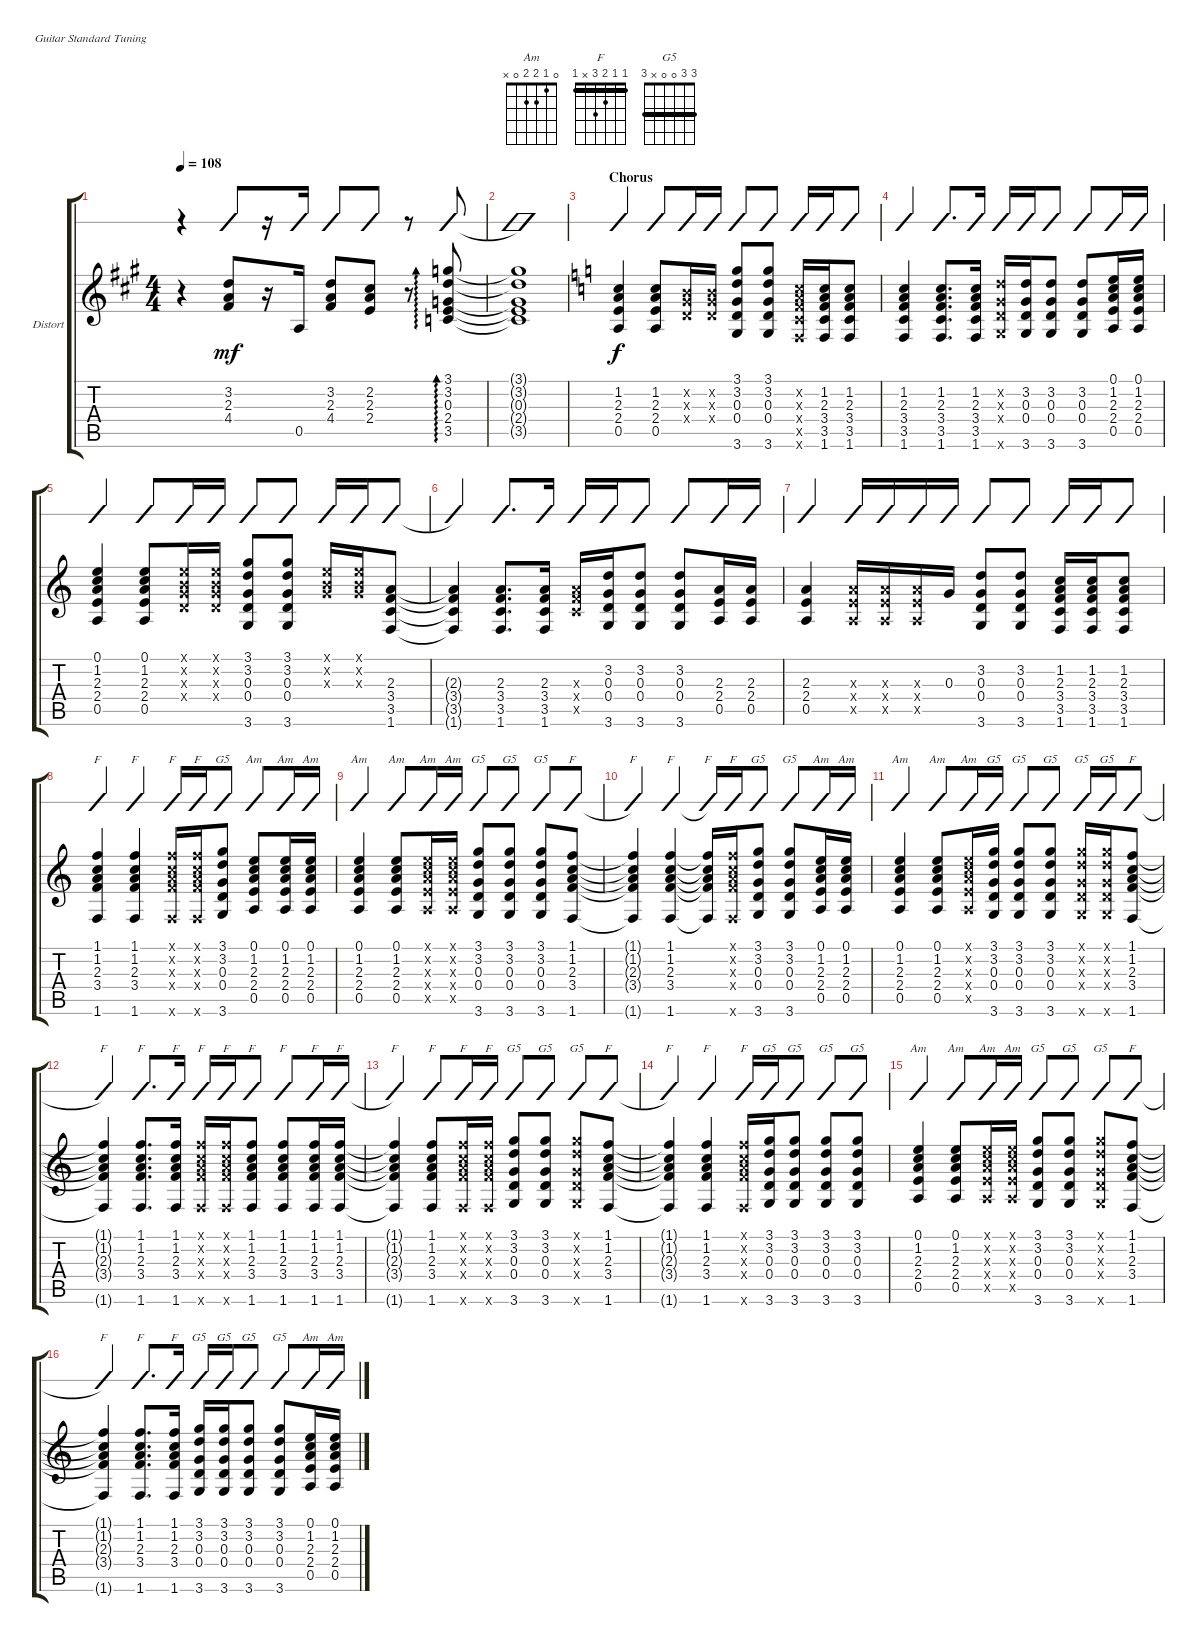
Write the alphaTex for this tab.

\defaultSystemsLayout 4
\bracketExtendMode groupsimilarinstruments
\firstSystemTrackNameOrientation horizontal
\otherSystemsTrackNameOrientation horizontal
\track ("Distort (GTR1)" "Distort") {instrument overdrivenguitar}
\staff {score tabs slash}
\tuning (E4 B3 G3 D3 A2 E2)
\chord ("Am" 0 1 2 2 0 x)
\chord ("F" 1 1 2 3 x 1) {barre (1 1)}
\chord ("G5" 3 3 0 0 x 3) {barre 3}
\ts (4 4)
\tempo 108
\clef g2
\ks a
r.4{dy mf} (3.2 2.3 4.4).8 r.16 0.5.16 (4.4 2.3 3.2).8 (2.2 2.3 2.4).8 r.8 (3.1 3.2 0.3 2.4 3.5).8{ad 0} |
(3.5{t} 2.4{t} 0.3{t} 3.2{t} 3.1{t}).1 |
\section ("" "Chorus")
\ks c
(1.2 2.3 2.4 0.5).4{dy f} (1.2 2.3 2.4 0.5).8 (0.4{x} 0.3{x} 0.2{x}).16 (0.2{x} 0.3{x} 0.4{x}).16 (3.1 3.2 0.3 0.4 3.6).8 (3.1 3.2 0.3 0.4 3.6).8 (1.6{x} 3.5{x} 3.4{x} 2.3{x} 1.2{x}).16 (1.2 2.3 3.4 3.5 1.6).16 (1.6 3.5 3.4 2.3 1.2).8 |
(1.2 2.3 3.4 3.5 1.6).4 (1.2 2.3 3.4 3.5 1.6).8{d} (1.2 2.3 3.4 3.5 1.6).16 (3.2{x} 0.3{x} 0.4{x} 3.6{x}).16 (3.6 0.4 0.3 3.2).16 (3.6 0.4 0.3 3.2).8 (3.6 0.4 0.3 3.2).8 (0.1 1.2 2.3 2.4 0.5).16 (0.1 1.2 2.3 2.4 0.5).16 |
(0.1 1.2 2.3 2.4 0.5).4 (0.1 1.2 2.3 2.4 0.5).8 (0.1{x} 0.2{x} 0.3{x} 0.4{x}).16 (0.4{x} 0.3{x} 0.2{x} 0.1{x}).16 (3.1 3.2 0.3 0.4 3.6).8 (3.6 0.4 0.3 3.2 3.1).8 (0.1{x} 0.2{x} 0.3{x}).16 (0.3{x} 0.2{x} 0.1{x}).16 (2.3 3.4 3.5 1.6).8 |
(1.6{t} 3.5{t} 3.4{t} 2.3{t}).4 (2.3 3.4 3.5 1.6).8{d} (1.6 3.5 3.4 2.3).16 (2.3{x} 3.4{x} 3.5{x}).16 (3.2 0.3 0.4 3.6).16 (3.2 0.3 0.4 3.6).8 (3.2 0.3 0.4 3.6).8 (0.5 2.4 2.3).16 (2.3 2.4 0.5).16 |
(0.5 2.4 2.3).4 (2.3{x} 2.4{x} 0.5{x}).16 (2.3{x} 2.4{x} 0.5{x}).16 (2.3{x} 2.4{x} 0.5{x}).16 0.3.16 (3.2 0.3 0.4 3.6).8 (3.6 0.4 0.3 3.2).8 (1.2 2.3 3.4 3.5 1.6).16 (1.6 3.5 3.4 2.3 1.2).16 (1.2 2.3 3.4 3.5 1.6).8 |
(1.6 3.4 2.3 1.2 1.1).4{ch "F"} (1.6 3.4 2.3 1.2 1.1).4{ch "F"} (1.6{x} 3.4{x} 2.3{x} 1.2{x} 1.1{x}).16{ch "F"} (1.6{x} 3.4{x} 2.3{x} 1.2{x} 1.1{x}).16{ch "F"} (3.6 0.4 0.3 3.2 3.1).8{ch "G5"} (0.5 2.4 2.3 1.2 0.1).8{ch "Am"} (0.5 2.4 2.3 1.2 0.1).16{ch "Am"} (0.5 2.4 2.3 1.2 0.1).16{ch "Am"} |
(0.5 2.4 2.3 1.2 0.1).4{ch "Am"} (0.5 2.4 2.3 1.2 0.1).8{ch "Am"} (0.5{x} 2.4{x} 2.3{x} 1.2{x} 0.1{x}).16{ch "Am"} (0.5{x} 2.4{x} 2.3{x} 1.2{x} 0.1{x}).16{ch "Am"} (3.6 0.4 0.3 3.2 3.1).8{ch "G5"} (3.6 0.4 0.3 3.2 3.1).8{ch "G5"} (3.6 0.4 0.3 3.2 3.1).8{ch "G5"} (1.6 3.4 2.3 1.2 1.1).8{ch "F"} |
(1.6{t} 3.4{t} 2.3{t} 1.2{t} 1.1{t}).4{ch "F"} (1.6 3.4 2.3 1.2 1.1).4{ch "F"} (1.6{t} 3.4{t} 2.3{t} 1.2{t} 1.1{t}).16{ch "F"} (1.6{x} 3.4{x} 2.3{x} 1.2{x} 1.1{x}).16{ch "F"} (3.6 0.4 0.3 3.2 3.1).8{ch "G5"} (3.6 0.4 0.3 3.2 3.1).8{ch "G5"} (0.5 2.4 2.3 1.2 0.1).16{ch "Am"} (0.5 2.4 2.3 1.2 0.1).16{ch "Am"} |
(0.5 2.4 2.3 1.2 0.1).4{ch "Am"} (0.5 2.4 2.3 1.2 0.1).8{ch "Am"} (0.5{x} 2.4{x} 2.3{x} 1.2{x} 0.1{x}).16{ch "Am"} (3.6 0.4 0.3 3.2 3.1).16{ch "G5"} (3.6 0.4 0.3 3.2 3.1).8{ch "G5"} (3.6 0.4 0.3 3.2 3.1).8{ch "G5"} (3.6{x} 0.4{x} 0.3{x} 3.2{x} 3.1{x}).16{ch "G5"} (3.6{x} 0.4{x} 0.3{x} 3.2{x} 3.1{x}).16{ch "G5"} (1.6 3.4 2.3 1.2 1.1).8{ch "F"} |
(1.6{t} 3.4{t} 2.3{t} 1.2{t} 1.1{t}).4{ch "F"} (1.6 3.4 2.3 1.2 1.1).8{d ch "F"} (1.6 3.4 2.3 1.2 1.1).16{ch "F"} (1.6{x} 3.4{x} 2.3{x} 1.2{x} 1.1{x}).16{ch "F"} (1.6{x} 3.4{x} 2.3{x} 1.2{x} 1.1{x}).16{ch "F"} (1.6 3.4 2.3 1.2 1.1).8{ch "F"} (1.6 3.4 2.3 1.2 1.1).8{ch "F"} (1.6 3.4 2.3 1.2 1.1).16{ch "F"} (1.6 3.4 2.3 1.2 1.1).16{ch "F"} |
(1.6{t} 3.4{t} 2.3{t} 1.2{t} 1.1{t}).4{ch "F"} (1.6 3.4 2.3 1.2 1.1).8{ch "F"} (1.6{x} 3.4{x} 2.3{x} 1.2{x} 1.1{x}).16{ch "F"} (1.6{x} 3.4{x} 2.3{x} 1.2{x} 1.1{x}).16{ch "F"} (3.6 0.4 0.3 3.2 3.1).8{ch "G5"} (3.6 0.4 0.3 3.2 3.1).8{ch "G5"} (3.6{x} 0.4{x} 0.3{x} 3.2{x} 3.1{x}).8{ch "G5"} (1.6 3.4 2.3 1.2 1.1).8{ch "F"} |
(1.6{t} 3.4{t} 2.3{t} 1.2{t} 1.1{t}).4{ch "F"} (1.6 3.4 2.3 1.2 1.1).4{ch "F"} (1.6{x} 3.4{x} 2.3{x} 1.2{x} 1.1{x}).16{ch "F"} (3.6 0.4 0.3 3.2 3.1).16{ch "G5"} (3.6 0.4 0.3 3.2 3.1).8{ch "G5"} (3.6 0.4 0.3 3.2 3.1).8{ch "G5"} (3.6 0.4 0.3 3.2 3.1).8{ch "G5"} |
(0.5 2.4 2.3 1.2 0.1).4{ch "Am"} (0.5 2.4 2.3 1.2 0.1).8{ch "Am"} (0.5{x} 2.4{x} 2.3{x} 1.2{x} 0.1{x}).16{ch "Am"} (0.5{x} 2.4{x} 2.3{x} 1.2{x} 0.1{x}).16{ch "Am"} (3.6 0.4 0.3 3.2 3.1).8{ch "G5"} (3.6 0.4 0.3 3.2 3.1).8{ch "G5"} (3.6{x} 0.4{x} 0.3{x} 3.2{x} 3.1{x}).8{ch "G5"} (1.6 3.4 2.3 1.2 1.1).8{ch "F"} |
(1.6{t} 3.4{t} 2.3{t} 1.2{t} 1.1{t}).4{ch "F"} (1.6 3.4 2.3 1.2 1.1).8{d ch "F"} (1.6 3.4 2.3 1.2 1.1).16{ch "F"} (3.6 0.4 0.3 3.2 3.1).16{ch "G5"} (3.6 0.4 0.3 3.2 3.1).16{ch "G5"} (3.6 0.4 0.3 3.2 3.1).8{ch "G5"} (3.6 0.4 0.3 3.2 3.1).8{ch "G5"} (0.5 2.4 2.3 1.2 0.1).16{ch "Am"} (0.5 2.4 2.3 1.2 0.1).16{ch "Am"}
